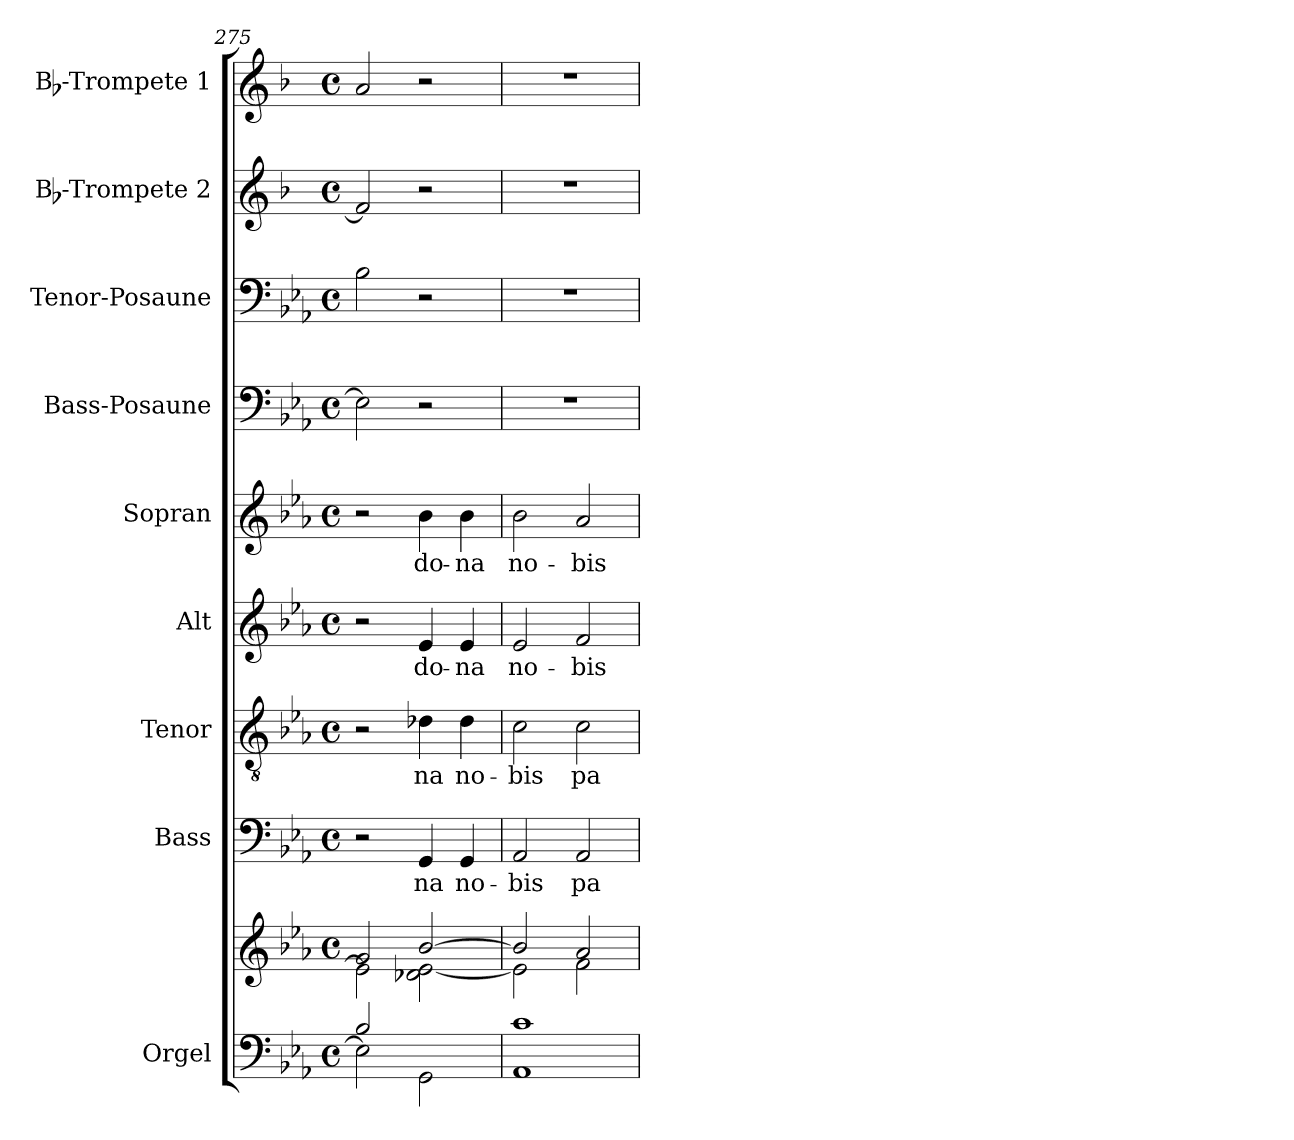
**kern	**kern	**kern	**text	**kern	**text	**kern	**text	**kern	**text	**kern	**kern	**kern	**kern
*part9	*part9	*part8	*part8	*part7	*part7	*part6	*part6	*part5	*part5	*part4	*part3	*part2	*part1
*staff10	*staff9	*staff8	*staff8	*staff7	*staff7	*staff6	*staff6	*staff5	*staff5	*staff4	*staff3	*staff2	*staff1
*I"Orgel	*	*I"Bass	*	*I"Tenor	*	*I"Alt	*	*I"Sopran	*	*I"Bass-Posaune	*I"Tenor-Posaune	*I"Bb-Trompete 2	*I"Bb-Trompete 1
*I'Org.	*	*I'B.	*	*I'T.	*	*I'A.	*	*I'S.	*	*I'B. Pos.	*I'T. Pos.	*I'Trp. 2	*I'Trp. 1
!!LO:PB:g=z
*clefF4	*clefG2	*clefF4	*	*clefGv2	*	*clefG2	*	*clefG2	*	*clefF4	*clefF4	*clefG2	*clefG2
*	*	*	*	*	*	*	*	*	*	*	*	*ITrd1c2	*ITrd1c2
*k[b-e-a-]	*k[b-e-a-]	*k[b-e-a-]	*	*k[b-e-a-]	*	*k[b-e-a-]	*	*k[b-e-a-]	*	*k[b-e-a-]	*k[b-e-a-]	*k[b-e-a-]	*k[b-e-a-]
*E-:	*E-:	*E-:	*	*E-:	*	*E-:	*	*E-:	*	*E-:	*E-:	*E-:	*E-:
*M4/4	*M4/4	*M4/4	*	*M4/4	*	*M4/4	*	*M4/4	*	*M4/4	*M4/4	*M4/4	*M4/4
*met(c)	*met(c)	*met(c)	*	*met(c)	*	*met(c)	*	*met(c)	*	*met(c)	*met(c)	*met(c)	*met(c)
=275	=275	=275	=275	=275	=275	=275	=275	=275	=275	=275	=275	=275	=275
*^	*^	*	*	*	*	*	*	*	*	*	*	*	*
2B-/	2E-\]	2g/	2e-\]	2r	.	2r	.	2r	.	2r	.	2E-\]	2B-\	2e-/]	2g/
!	!	!	!	!	!LO:LY:b	!	!LO:LY:b	!	!LO:LY:b	!	!LO:LY:b	!	!	!	!
2ryy	2GG\	[>2b-/	2d-X\ [<2e-\	4GG/	-na	4d-X\	-na	4e-/	do-	4b-\	do-	2r	2r	2r	2r
!	!	!	!	!	!LO:LY:b	!	!LO:LY:b	!	!LO:LY:b	!	!LO:LY:b	!	!	!	!
.	.	.	.	4GG/	no-	4d-\	no-	4e-/	-na	4b-\	-na	.	.	.	.
=276	=276	=276	=276	=276	=276	=276	=276	=276	=276	=276	=276	=276	=276	=276	=276
!	!	!	!	!	!LO:LY:b	!	!LO:LY:b	!	!LO:LY:b	!	!LO:LY:b	!	!	!	!
1c	1AA-	2b-/]	2e-\]	2AA-/	-bis	2c\	-bis	2e-/	no-	2b-\	no-	1r	1r	1r	1r
!	!	!	!	!	!LO:LY:b	!	!LO:LY:b	!	!LO:LY:b	!	!LO:LY:b	!	!	!	!
.	.	2a-/	2f\	2AA-/	pa-	2c\	pa-	2f/	-bis	2a-/	-bis	.	.	.	.
*v	*v	*	*	*	*	*	*	*	*	*	*	*	*	*	*
*	*v	*v	*	*	*	*	*	*	*	*	*	*	*	*
=	=	=	=	=	=	=	=	=	=	=	=	=	=
*-	*-	*-	*-	*-	*-	*-	*-	*-	*-	*-	*-	*-	*-
